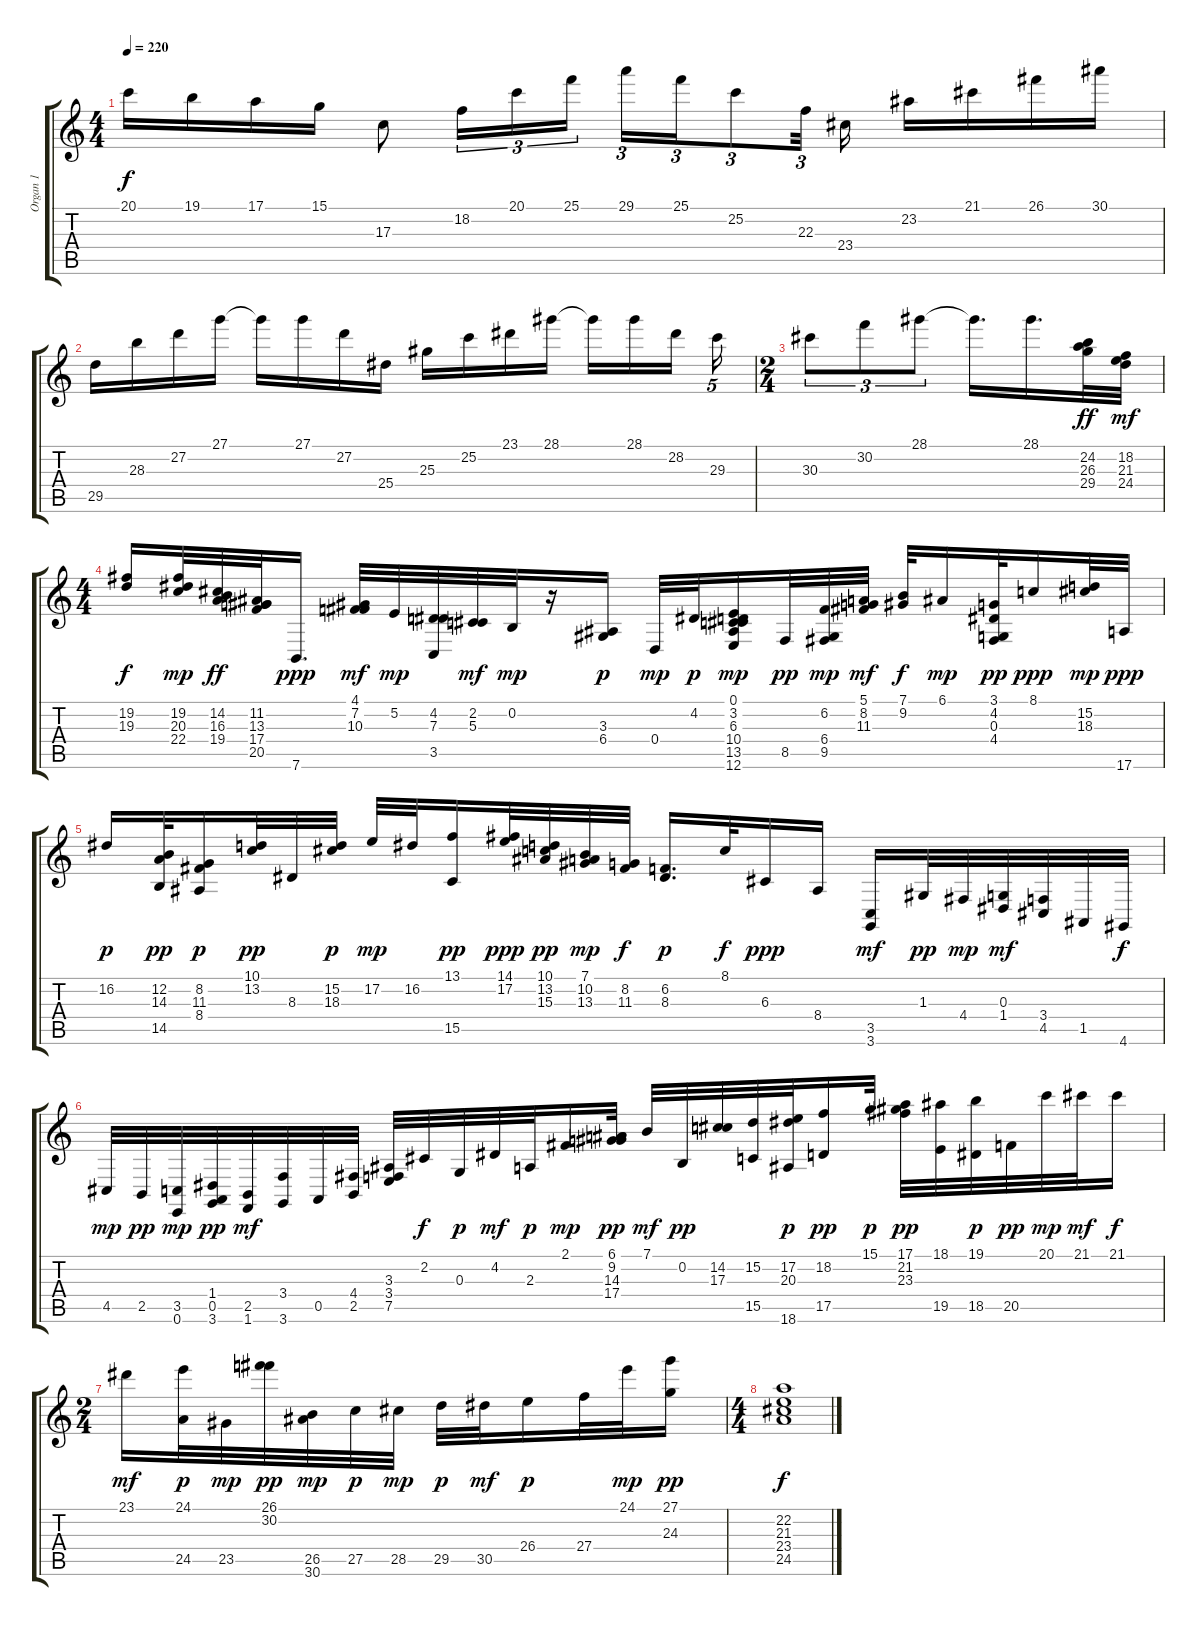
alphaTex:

\track ("Organ 1" "Organ 1") {instrument rockorgan}
\staff {score tabs}
\tuning (E4 B3 G3 D3 A2 E2) {hide}
\ts (4 4)
\tempo 220
\clef g2
\ks c
20.1.16{dy f} 19.1.16 17.1.16 15.1.16 17.3.8 18.2.16{tu (3 2)} 20.1.16{tu (3 2)} 25.1.16{tu (3 2)} 29.1.16{tu (3 2)} 25.1.16{tu (3 2)} 25.2.8{tu (3 2)} 22.3.32{tu (3 2)} 23.4.16 23.2.16 21.1.16 26.1.16 30.1.16 |
29.5.16 28.3.16 27.2.16 27.1.16 27.1{t}.16 27.1.16 27.2.16 25.4.16 25.3.16 25.2.16 23.1.16 28.1.16 28.1{t}.16 28.1.16 28.2.16 29.3.16{tu (5 4)} |
\ts (2 4)
30.3.8{tu (3 2)} 30.2.8{tu (3 2)} 28.1.8{tu (3 2)} 28.1{t}.16{d} 28.1.16{d} (24.2 26.3 29.4).32{dy ff} (18.2 21.3 24.4).32{dy mf} |
\ts (4 4)
(19.2 19.3).16{dy f} (19.2 20.3 22.4).32{dy mp} (14.2 16.3 19.4).32{dy ff} (11.2 13.3 17.4 20.5).32 7.6.16{d dy ppp} (4.1 7.2 10.3).32{dy mf} 5.2.32{dy mp} (4.2 7.3 3.5).32 (2.2 5.3).32{dy mf} 0.2.32{dy mp} r.16 (3.3 6.4).16{dy p} 0.4.32{dy mp} 4.2.32{dy p} (0.1 3.2 6.3 10.4 13.5 12.6).16{dy mp} 8.5.32{dy pp} (6.2 6.4 9.5).32{dy mp} (5.1 8.2 11.3).32{dy mf} (7.1 9.2).32{dy f} 6.1.16{dy mp} (3.1 4.2 0.3 4.4).32{dy pp} 8.1.16{dy ppp} (15.2 18.3).32{dy mp} 17.6.32{dy ppp} |
16.2.16{dy p} (12.2 14.3 14.5).32{dy pp} (8.2 11.3 8.4).16{dy p} (10.1 13.2).32{dy pp} 8.3.32 (15.2 18.3).32{dy p} 17.2.32{dy mp} 16.2.32 (13.1 15.5).16{dy pp} (14.1 17.2).32{dy ppp} (10.1 13.2 15.3).32{dy pp} (7.1 10.2 13.3).32{dy mp} (8.2 11.3).32{dy f} (6.2 8.3).16{d dy p} 8.1.32{dy f} 6.3.16{dy ppp} 8.4.16 (3.5 3.6).16{dy mf} 1.3.32{dy pp} 4.4.32{dy mp} (0.3 1.4).32{dy mf} (3.4 4.5).32 1.5.32 4.6.32{dy f} |
4.5.32{dy mp} 2.5.32{dy pp} (3.5 0.6).32{dy mp} (1.4 0.5 3.6).32{dy pp} (2.5 1.6).32{dy mf} (3.4 3.6).32 0.5.32 (4.4 2.5).32 (3.3 3.4 7.5).32 2.2.32{dy f} 0.3.32{dy p} 4.2.32{dy mf} 2.3.32{dy p} 2.1.16{dy mp} (6.1 9.2 14.3 17.4).32{dy pp} 7.1.32{dy mf} 0.2.32{dy pp} (14.2 17.3).32 (15.2 15.5).32 (17.2 20.3 18.6).32{dy p} (18.2 17.5).16{dy pp} 15.1.32{dy p} (17.1 21.2 23.3).32{dy pp} (18.1 19.5).32 (19.1 18.5).32{dy p} 20.5.32{dy pp} 20.1.32{dy mp} 21.1.32{dy mf} 21.1.16{dy f} |
\ts (2 4)
23.1.16{dy mf} (24.1 24.5).32{dy p} 23.5.32{dy mp} (26.1 30.2).32{dy pp} (26.5 30.6).32{dy mp} 27.5.32{dy p} 28.5.32{dy mp} 29.5.32{dy p} 30.5.32{dy mf} 26.4.16{dy p} 27.4.32 24.1.32{dy mp} (27.1 24.3).16{dy pp} |
\ts (4 4)
(22.2 21.3 23.4 24.5).1{dy f}
